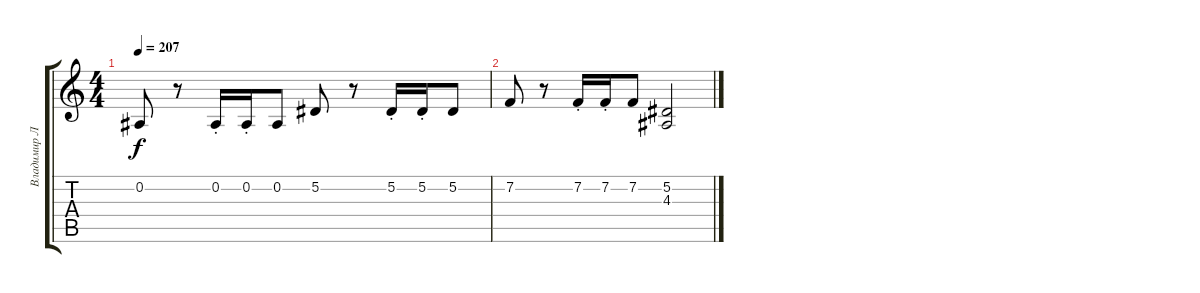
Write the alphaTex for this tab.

\track ("Владимир Лазерсон/Доп. Гитары" "Владимир Л") {instrument bagpipe}
\staff {score tabs}
\tuning (Eb4 Bb3 Gb3 Db3 Ab2 Eb2) {hide}
\ts (4 4)
\tempo 207
\clef g2
\ks c
0.2.8{dy f} r.8 0.2{st}.16 0.2{st}.16 0.2.8 5.2.8 r.8 5.2{st}.16 5.2{st}.16 5.2.8 |
7.2.8 r.8 7.2{st}.16 7.2{st}.16 7.2.8 (5.2 4.3).2
